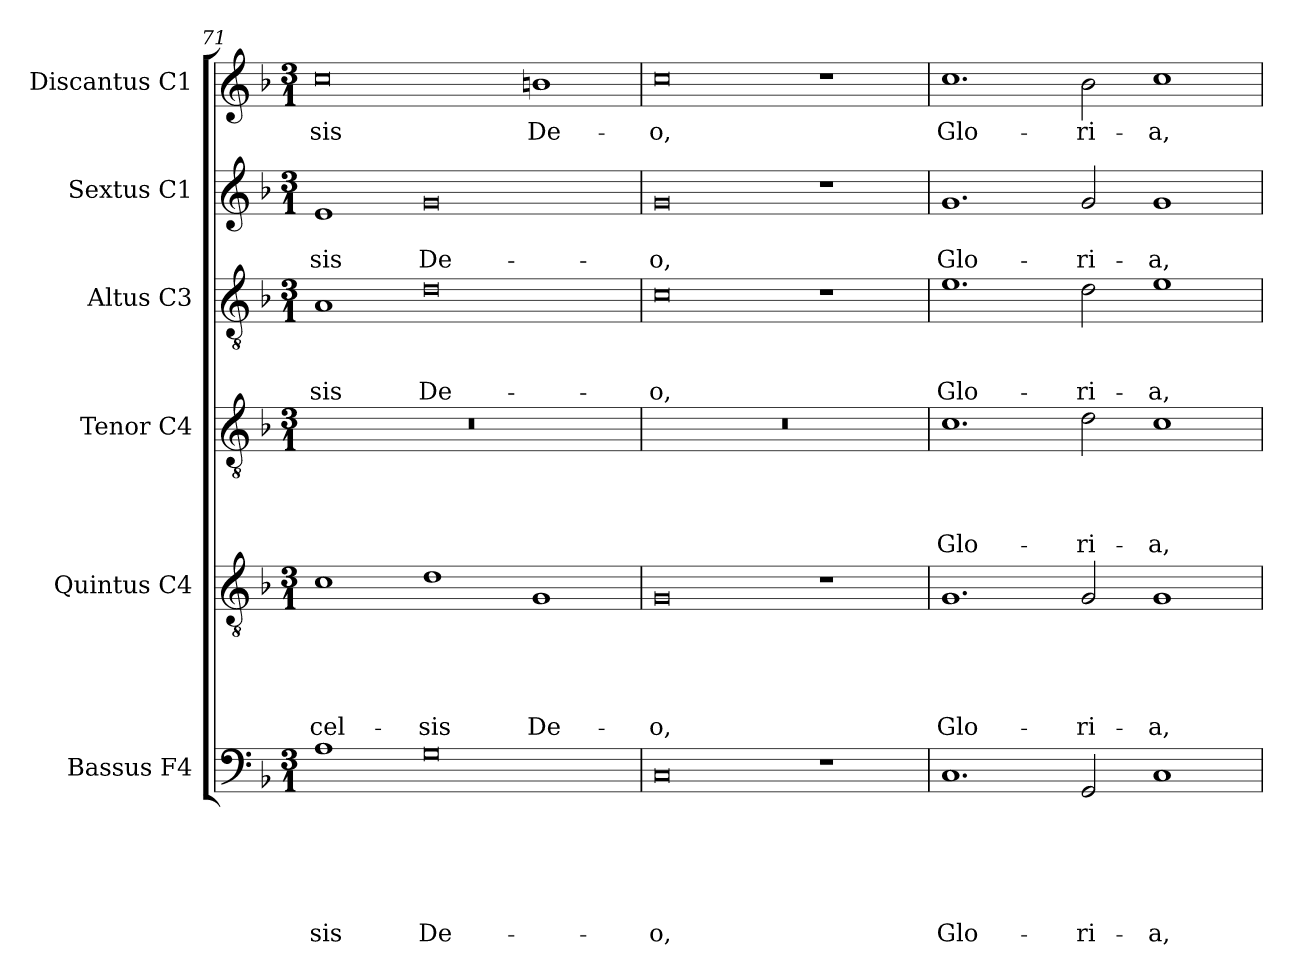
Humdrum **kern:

**kern	**text	**text	**text	**text	**text	**text	**kern	**text	**text	**text	**text	**text	**kern	**text	**text	**text	**text	**kern	**text	**text	**text	**kern	**text	**text	**kern	**text
*part6	*part6	*part6	*part6	*part6	*part6	*part6	*part5	*part5	*part5	*part5	*part5	*part5	*part4	*part4	*part4	*part4	*part4	*part3	*part3	*part3	*part3	*part2	*part2	*part2	*part1	*part1
*staff6	*staff6	*staff6	*staff6	*staff6	*staff6	*staff6	*staff5	*staff5	*staff5	*staff5	*staff5	*staff5	*staff4	*staff4	*staff4	*staff4	*staff4	*staff3	*staff3	*staff3	*staff3	*staff2	*staff2	*staff2	*staff1	*staff1
*I"Bassus F4	*	*	*	*	*	*	*I"Quintus C4	*	*	*	*	*	*I"Tenor C4	*	*	*	*	*I"Altus C3	*	*	*	*I"Sextus C1	*	*	*I"Discantus C1	*
*I'B	*	*	*	*	*	*	*	*	*	*	*	*	*I'T	*	*	*	*	*I'A	*	*	*	*	*	*	*I'C	*
*clefF4	*	*	*	*	*	*	*clefGv2	*	*	*	*	*	*clefGv2	*	*	*	*	*clefGv2	*	*	*	*clefG2	*	*	*clefG2	*
*k[b-]	*	*	*	*	*	*	*k[b-]	*	*	*	*	*	*k[b-]	*	*	*	*	*k[b-]	*	*	*	*k[b-]	*	*	*k[b-]	*
*F:	*	*	*	*	*	*	*F:	*	*	*	*	*	*F:	*	*	*	*	*F:	*	*	*	*F:	*	*	*F:	*
*M3/1	*	*	*	*	*	*	*M3/1	*	*	*	*	*	*M3/1	*	*	*	*	*M3/1	*	*	*	*M3/1	*	*	*M3/1	*
=71	=71	=71	=71	=71	=71	=71	=71	=71	=71	=71	=71	=71	=71	=71	=71	=71	=71	=71	=71	=71	=71	=71	=71	=71	=71	=71
!	!	!	!	!	!	!LO:LY:b	!	!	!	!	!	!LO:LY:b	!	!	!	!	!	!	!	!	!LO:LY:b	!	!	!LO:LY:b	!	!LO:LY:b
1A	.	.	.	.	.	-sis	1c	.	.	.	.	-cel-	0.r	.	.	.	.	1A	.	.	-sis	1e	.	-sis	0cc	-sis
!	!	!	!	!	!	!LO:LY:b	!	!	!	!	!	!LO:LY:b	!	!	!	!	!	!	!	!	!LO:LY:b	!	!	!LO:LY:b	!	!
0G	.	.	.	.	.	De-	1d	.	.	.	.	-sis	.	.	.	.	.	0d	.	.	De-	0g	.	De-	.	.
!	!	!	!	!	!	!	!	!	!	!	!	!LO:LY:b	!	!	!	!	!	!	!	!	!	!	!	!	!	!LO:LY:b
.	.	.	.	.	.	.	1G	.	.	.	.	De-	.	.	.	.	.	.	.	.	.	.	.	.	1bn	De-
=72	=72	=72	=72	=72	=72	=72	=72	=72	=72	=72	=72	=72	=72	=72	=72	=72	=72	=72	=72	=72	=72	=72	=72	=72	=72	=72
!	!	!	!	!	!	!LO:LY:b	!	!	!	!	!	!LO:LY:b	!	!	!	!	!	!	!	!	!LO:LY:b	!	!	!LO:LY:b	!	!LO:LY:b
0C	.	.	.	.	.	-o,	0G	.	.	.	.	-o,	0.r	.	.	.	.	0c	.	.	-o,	0g	.	-o,	0cc	-o,
1r	.	.	.	.	.	.	1r	.	.	.	.	.	.	.	.	.	.	1r	.	.	.	1r	.	.	1r	.
=73	=73	=73	=73	=73	=73	=73	=73	=73	=73	=73	=73	=73	=73	=73	=73	=73	=73	=73	=73	=73	=73	=73	=73	=73	=73	=73
!	!	!	!	!	!	!LO:LY:b	!	!	!	!	!	!LO:LY:b	!	!	!	!	!LO:LY:b	!	!	!	!LO:LY:b	!	!	!LO:LY:b	!	!LO:LY:b
1.C	.	.	.	.	.	Glo-	1.G	.	.	.	.	Glo-	1.c	.	.	.	Glo-	1.e	.	.	Glo-	1.g	.	Glo-	1.cc	Glo-
!	!	!	!	!	!	!LO:LY:b	!	!	!	!	!	!LO:LY:b	!	!	!	!	!LO:LY:b	!	!	!	!LO:LY:b	!	!	!LO:LY:b	!	!LO:LY:b
2GG/	.	.	.	.	.	-ri-	2G/	.	.	.	.	-ri-	2d\	.	.	.	-ri-	2d\	.	.	-ri-	2g/	.	-ri-	2b-\	-ri-
!	!	!	!	!	!	!LO:LY:b	!	!	!	!	!	!LO:LY:b	!	!	!	!	!LO:LY:b	!	!	!	!LO:LY:b	!	!	!LO:LY:b	!	!LO:LY:b
1C	.	.	.	.	.	-a,	1G	.	.	.	.	-a,	1c	.	.	.	-a,	1e	.	.	-a,	1g	.	-a,	1cc	-a,
=	=	=	=	=	=	=	=	=	=	=	=	=	=	=	=	=	=	=	=	=	=	=	=	=	=	=
*-	*-	*-	*-	*-	*-	*-	*-	*-	*-	*-	*-	*-	*-	*-	*-	*-	*-	*-	*-	*-	*-	*-	*-	*-	*-	*-
